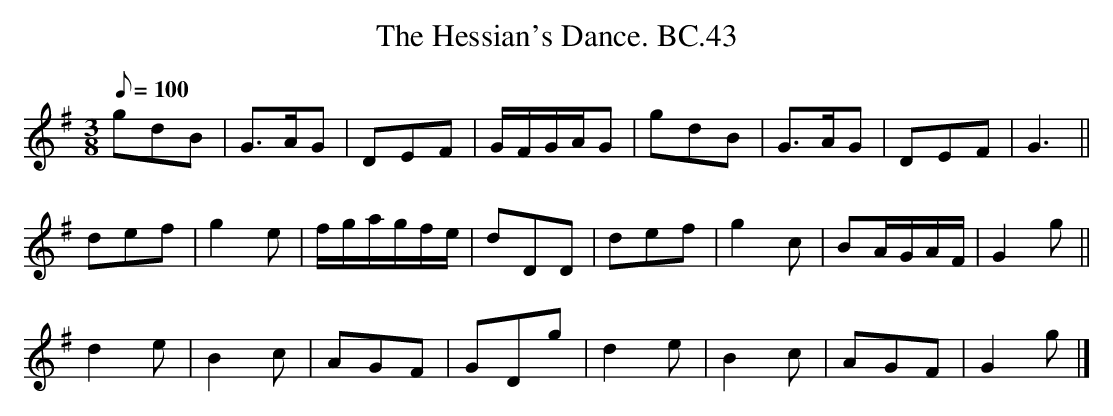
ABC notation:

X:1
T:Hessian's Dance. BC.43, The
M:3/8
L:1/8
Q:1/8=100
K:G
gdB|G>AG|DEF|G/F/G/A/G|gdB|G>AG|DEF|G3||
def|g2e|f/g/a/g/f/e/|dDD|def|g2 c|BA/G/A/F/|G2 g||
d2 e|B2 c|AGF|GDg|d2 e|B2 c| AGF|G2 g|]
